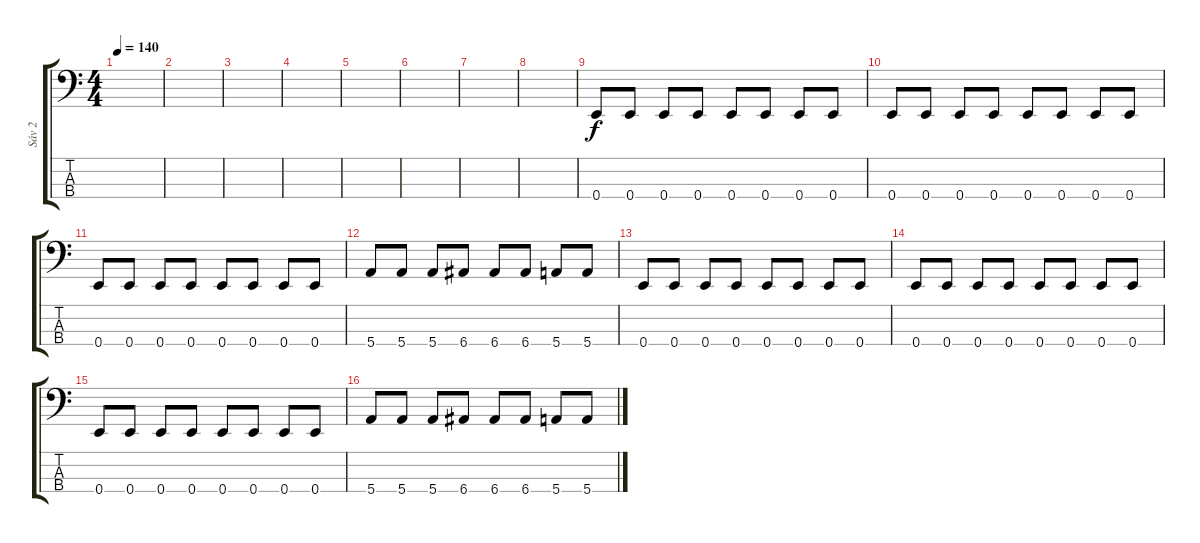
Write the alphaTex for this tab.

\track ("Sáv 2" "Sáv 2") {instrument electricbassfinger}
\staff {score tabs}
\tuning (G2 D2 A1 E1) {hide}
\ts (4 4)
\tempo 140
\clef f4
\ks c
|
|
|
|
|
|
|
|
0.4.8 0.4.8 0.4.8 0.4.8 0.4.8 0.4.8 0.4.8 0.4.8 |
0.4.8 0.4.8 0.4.8 0.4.8 0.4.8 0.4.8 0.4.8 0.4.8 |
0.4.8 0.4.8 0.4.8 0.4.8 0.4.8 0.4.8 0.4.8 0.4.8 |
5.4.8 5.4.8 5.4.8 6.4.8 6.4.8 6.4.8 5.4.8 5.4.8 |
0.4.8 0.4.8 0.4.8 0.4.8 0.4.8 0.4.8 0.4.8 0.4.8 |
0.4.8 0.4.8 0.4.8 0.4.8 0.4.8 0.4.8 0.4.8 0.4.8 |
0.4.8 0.4.8 0.4.8 0.4.8 0.4.8 0.4.8 0.4.8 0.4.8 |
5.4.8 5.4.8 5.4.8 6.4.8 6.4.8 6.4.8 5.4.8 5.4.8
